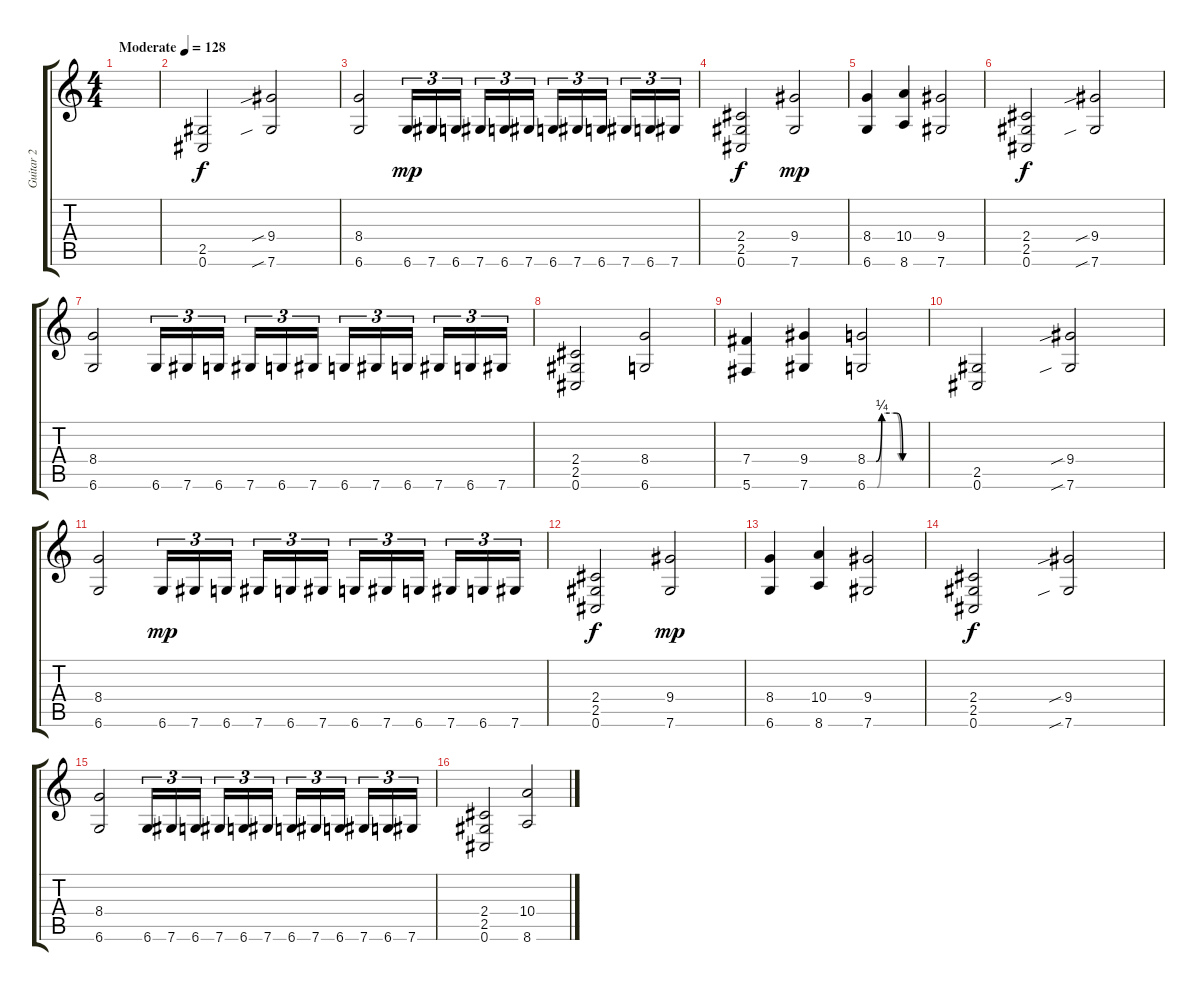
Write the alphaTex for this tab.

\track ("Guitar 2" "Guitar 2") {instrument distortionguitar}
\staff {score tabs}
\tuning (Db4 Ab3 E3 B2 Gb2 Db2) {hide}
\ts (4 4)
\tempo (128 "Moderate")
\clef g2
\ks c
|
(2.5 0.6).2 (9.4{sib} 7.6{sib}).2 |
(8.4 6.6).2 6.6.16{tu (3 2) dy mp} 7.6.16{tu (3 2)} 6.6.16{tu (3 2) beam splitsecondary} 7.6.16{tu (3 2)} 6.6.16{tu (3 2)} 7.6.16{tu (3 2)} 6.6.16{tu (3 2)} 7.6.16{tu (3 2)} 6.6.16{tu (3 2) beam splitsecondary} 7.6.16{tu (3 2)} 6.6.16{tu (3 2)} 7.6.16{tu (3 2)} |
(2.4 2.5 0.6).2{dy f} (9.4 7.6).2{dy mp} |
(8.4 6.6).4 (10.4 8.6).4 (9.4 7.6).2 |
(2.4 2.5 0.6).2{dy f} (9.4{sib} 7.6{sib}).2 |
(8.4 6.6).2 6.6.16{tu (3 2)} 7.6.16{tu (3 2)} 6.6.16{tu (3 2) beam splitsecondary} 7.6.16{tu (3 2)} 6.6.16{tu (3 2)} 7.6.16{tu (3 2)} 6.6.16{tu (3 2)} 7.6.16{tu (3 2)} 6.6.16{tu (3 2) beam splitsecondary} 7.6.16{tu (3 2)} 6.6.16{tu (3 2)} 7.6.16{tu (3 2)} |
(2.4 2.5 0.6).2 (8.4 6.6).2 |
(7.4 5.6).4 (9.4 7.6).4 (8.4{be (custom 0 0 9 0 15 1 31 1 37 0 60 0)} 6.6{be (custom 0 0 10 0 15 1 29 1 35 0 40 0 60 0)}).2 |
(2.5 0.6).2 (9.4{sib} 7.6{sib}).2 |
(8.4 6.6).2 6.6.16{tu (3 2) dy mp} 7.6.16{tu (3 2)} 6.6.16{tu (3 2) beam splitsecondary} 7.6.16{tu (3 2)} 6.6.16{tu (3 2)} 7.6.16{tu (3 2)} 6.6.16{tu (3 2)} 7.6.16{tu (3 2)} 6.6.16{tu (3 2) beam splitsecondary} 7.6.16{tu (3 2)} 6.6.16{tu (3 2)} 7.6.16{tu (3 2)} |
(2.4 2.5 0.6).2{dy f} (9.4 7.6).2{dy mp} |
(8.4 6.6).4 (10.4 8.6).4 (9.4 7.6).2 |
(2.4 2.5 0.6).2{dy f} (9.4{sib} 7.6{sib}).2 |
(8.4 6.6).2 6.6.16{tu (3 2)} 7.6.16{tu (3 2)} 6.6.16{tu (3 2) beam splitsecondary} 7.6.16{tu (3 2)} 6.6.16{tu (3 2)} 7.6.16{tu (3 2)} 6.6.16{tu (3 2)} 7.6.16{tu (3 2)} 6.6.16{tu (3 2) beam splitsecondary} 7.6.16{tu (3 2)} 6.6.16{tu (3 2)} 7.6.16{tu (3 2)} |
(2.4 2.5 0.6).2 (10.4 8.6).2
